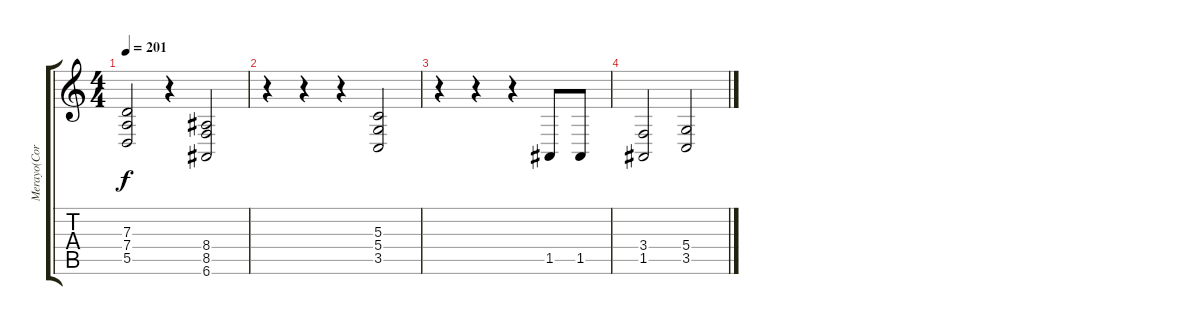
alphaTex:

\track ("Merayo(Coros)" "Merayo(Cor") {instrument choiraahs}
\staff {score tabs}
\tuning (E4 B3 G3 D3 A2 E2) {hide}
\ts (4 4)
\tempo 201
\clef g2
\ks c
(7.3 7.4 5.5).2{dy f} r.4 (8.4 8.5 6.6).2 |
r.4 r.4 r.4 (5.3 5.4 3.5).2 |
r.4 r.4 r.4 1.5.8 1.5.8 |
(3.4 1.5).2 (5.4 3.5).2
